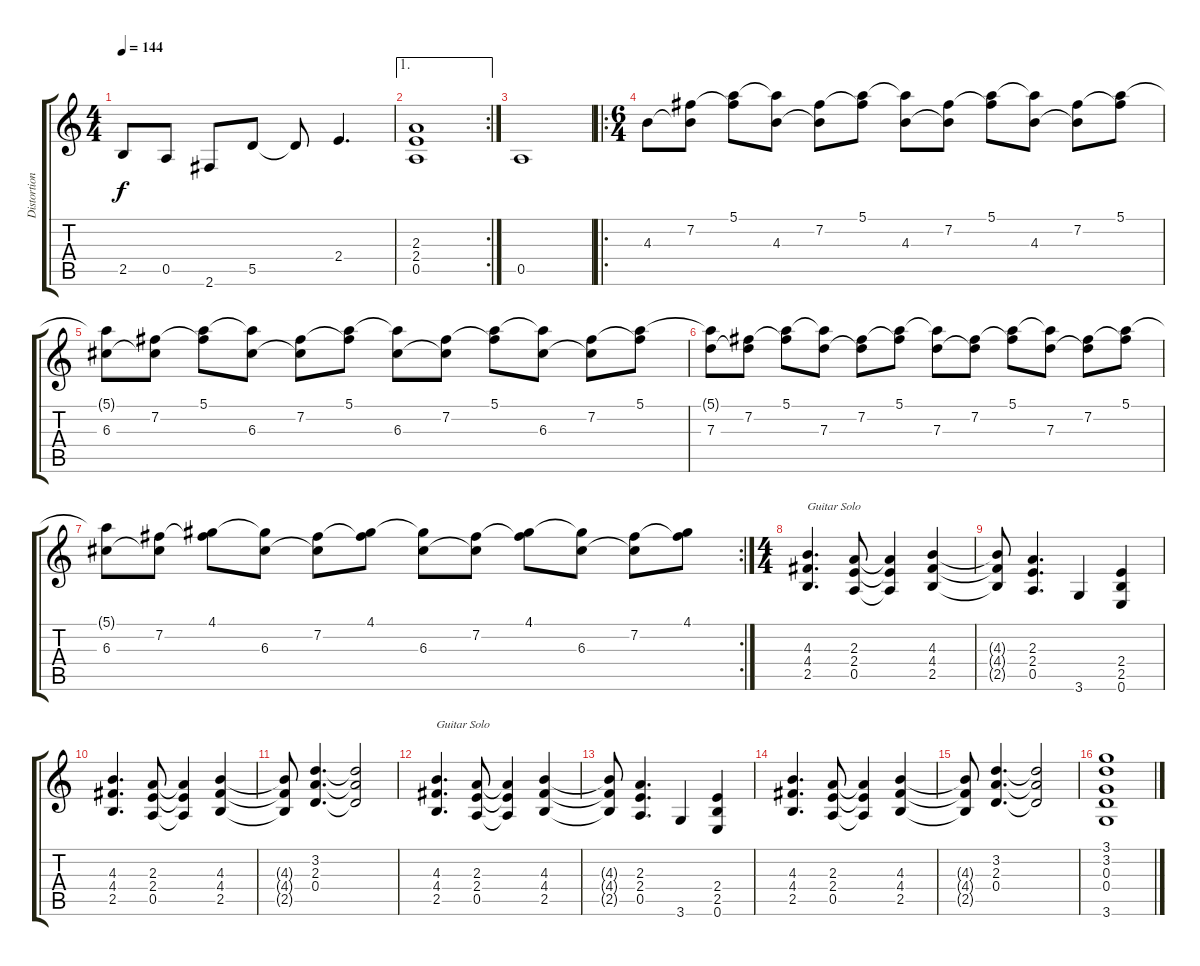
\track ("Distortion Guitar" "Distortion") {instrument overdrivenguitar}
\staff {score tabs}
\tuning (E4 B3 G3 D3 A2 E2) {hide}
\ts (4 4)
\tempo 144
\clef g2
\ks c
2.5.8{dy f} 0.5.8 2.6.8 5.5.8 5.5{t}.8 2.4.4{d} |
\ae 1
\rc 2
(2.3 2.4 0.5).1 |
0.5.1 |
\ro
\ts (6 4)
4.3.8 (7.2 4.3{t}).8 (5.1 7.2{t}).8 (5.1{t} 4.3).8 (7.2 4.3{t}).8 (5.1 7.2{t}).8 (5.1{t} 4.3).8 (7.2 4.3{t}).8 (5.1 7.2{t}).8 (5.1{t} 4.3).8 (7.2 4.3{t}).8 (5.1 7.2{t}).8 |
(5.1{t} 6.3).8 (7.2 6.3{t}).8 (5.1 7.2{t}).8 (5.1{t} 6.3).8 (7.2 6.3{t}).8 (5.1 7.2{t}).8 (5.1{t} 6.3).8 (7.2 6.3{t}).8 (5.1 7.2{t}).8 (5.1{t} 6.3).8 (7.2 6.3{t}).8 (5.1 7.2{t}).8 |
(5.1{t} 7.3).8 (7.2 7.3{t}).8 (5.1 7.2{t}).8 (5.1{t} 7.3).8 (7.2 7.3{t}).8 (5.1 7.2{t}).8 (5.1{t} 7.3).8 (7.2 7.3{t}).8 (5.1 7.2{t}).8 (5.1{t} 7.3).8 (7.2 7.3{t}).8 (5.1 7.2{t}).8 |
\rc 2
(5.1{t} 6.3).8 (7.2 6.3{t}).8 (4.1 7.2{t}).8 (4.1{t} 6.3).8 (7.2 6.3{t}).8 (4.1 7.2{t}).8 (4.1{t} 6.3).8 (7.2 6.3{t}).8 (4.1 7.2{t}).8 (4.1{t} 6.3).8 (7.2 6.3{t}).8 (4.1 7.2{t}).8 |
\ts (4 4)
(4.3 4.4 2.5).4{d txt "Guitar Solo"} (2.3 2.4 0.5).8 (2.3{t} 2.4{t} 0.5{t}).4 (4.3 4.4 2.5).4 |
(4.3{t} 4.4{t} 2.5{t}).8 (2.3 2.4 0.5).4{d} 3.6.4 (2.4 2.5 0.6).4 |
(4.3 4.4 2.5).4{d} (2.3 2.4 0.5).8 (2.3{t} 2.4{t} 0.5{t}).4 (4.3 4.4 2.5).4 |
(4.3{t} 4.4{t} 2.5{t}).8 (3.2 2.3 0.4).4{d} (3.2{t} 2.3{t} 0.4{t}).2 |
(4.3 4.4 2.5).4{d txt "Guitar Solo"} (2.3 2.4 0.5).8 (2.3{t} 2.4{t} 0.5{t}).4 (4.3 4.4 2.5).4 |
(4.3{t} 4.4{t} 2.5{t}).8 (2.3 2.4 0.5).4{d} 3.6.4 (2.4 2.5 0.6).4 |
(4.3 4.4 2.5).4{d} (2.3 2.4 0.5).8 (2.3{t} 2.4{t} 0.5{t}).4 (4.3 4.4 2.5).4 |
(4.3{t} 4.4{t} 2.5{t}).8 (3.2 2.3 0.4).4{d} (3.2{t} 2.3{t} 0.4{t}).2 |
(3.1 3.2 0.3 0.4 3.6).1
